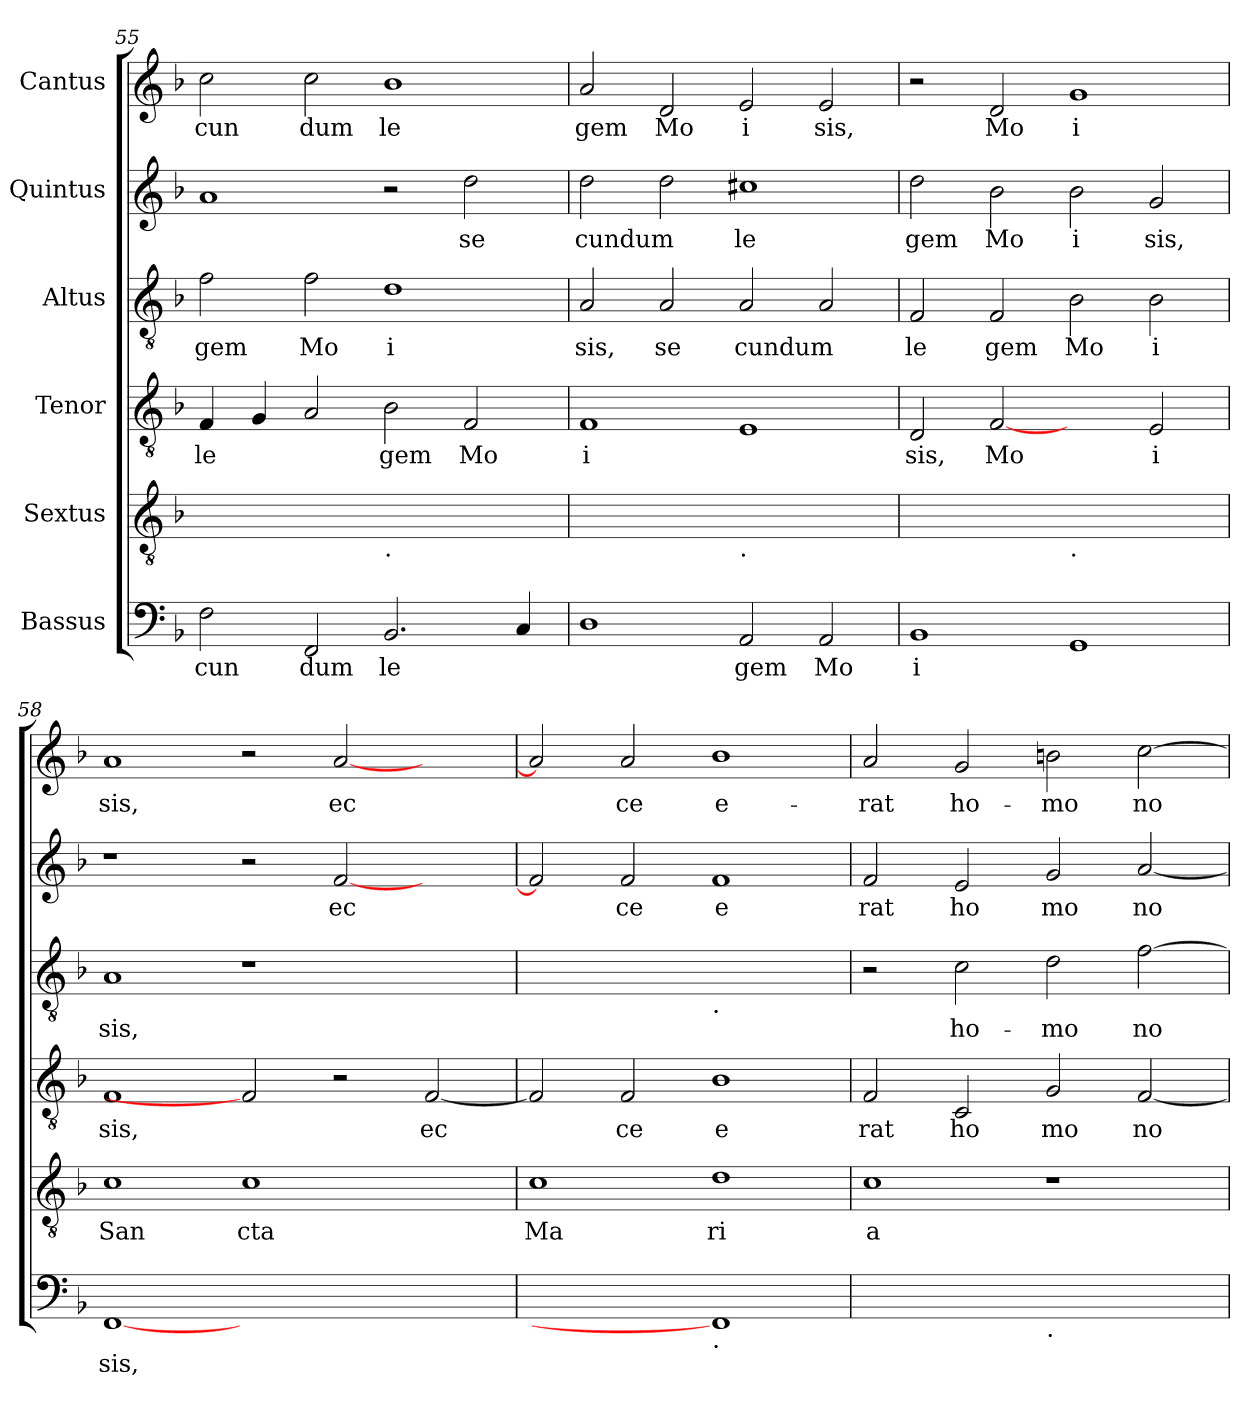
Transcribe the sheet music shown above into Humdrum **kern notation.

**kern	**text	**kern	**text	**kern	**text	**kern	**text	**kern	**text	**kern	**text
*part6	*part6	*part5	*part5	*part4	*part4	*part3	*part3	*part2	*part2	*part1	*part1
*staff6	*staff6	*staff5	*staff5	*staff4	*staff4	*staff3	*staff3	*staff2	*staff2	*staff1	*staff1
*I"Bassus	*	*I"Sextus	*	*I"Tenor	*	*I"Altus	*	*I"Quintus	*	*I"Cantus	*
*clefF4	*	*clefGv2	*	*clefGv2	*	*clefGv2	*	*clefG2	*	*clefG2	*
*k[b-]	*	*k[b-]	*	*k[b-]	*	*k[b-]	*	*k[b-]	*	*k[b-]	*
*F:	*	*F:	*	*F:	*	*F:	*	*F:	*	*F:	*
=55	=55	=55	=55	=55	=55	=55	=55	=55	=55	=55	=55
!	!LO:LY:b	!	!	!	!LO:LY:b	!	!LO:LY:b	!	!	!	!LO:LY:b
2F\	cun	1ryy	.	4F/	le	2f\	gem	1a	.	2cc\	cun
.	.	.	.	4G/	.	.	.	.	.	.	.
!	!LO:LY:b	!	!	!	!	!	!LO:LY:b	!	!	!	!LO:LY:b
2FF/	dum	.	.	2A/	.	2f\	Mo	.	.	2cc\	dum
!	!	!LO:TX:b:t=.	!	!	!	!	!	!	!	!	!
!	!LO:LY:b	!	!	!	!LO:LY:b	!	!LO:LY:b	!	!	!	!LO:LY:b
2.BB-/	le	1ryy	.	2B-\	gem	1d	i	2r	.	1b-	le
!	!	!	!	!	!LO:LY:b	!	!	!	!LO:LY:b	!	!
.	.	.	.	2F/	Mo	.	.	2dd\	se	.	.
4C/	.	.	.	.	.	.	.	.	.	.	.
=56	=56	=56	=56	=56	=56	=56	=56	=56	=56	=56	=56
!	!	!	!	!	!LO:LY:b	!	!LO:LY:b	!	!LO:LY:b	!	!LO:LY:b
1D	.	1ryy	.	1F	i	2A/	sis,	2dd\	cundum	2a/	gem
!	!	!	!	!	!	!	!LO:LY:b	!	!	!	!LO:LY:b
.	.	.	.	.	.	2A/	se	2dd\	.	2d/	Mo
!	!	!LO:TX:b:t=.	!	!	!	!	!	!	!	!	!
!	!LO:LY:b	!	!	!	!	!	!LO:LY:b	!	!LO:LY:b	!	!LO:LY:b
2AA/	gem	1ryy	.	1E	.	2A/	cundum	1cc#X	le	2e/	i
!	!LO:LY:b	!	!	!	!	!	!	!	!	!	!LO:LY:b
2AA/	Mo	.	.	.	.	2A/	.	.	.	2e/	sis,
=57	=57	=57	=57	=57	=57	=57	=57	=57	=57	=57	=57
!	!LO:LY:b	!	!	!	!LO:LY:b	!	!LO:LY:b	!	!LO:LY:b	!	!
1BB-	i	1ryy	.	2D/	sis,	2F/	le	2dd\	gem	2r	.
!	!	!	!	!	!LO:LY:b	!	!LO:LY:b	!	!LO:LY:b	!	!LO:LY:b
.	.	.	.	[2F	Mo	2F/	gem	2b-\	Mo	2d/	Mo
!	!	!LO:TX:b:t=.	!	!	!	!	!	!	!	!	!
!	!	!	!	!	!	!	!LO:LY:b	!	!LO:LY:b	!	!LO:LY:b
1GG	.	1ryy	.	2ryy	.	2B-\	Mo	2b-\	i	1g	i
!	!	!	!	!	!LO:LY:b	!	!LO:LY:b	!	!LO:LY:b	!	!
.	.	.	.	2E/	i	2B-\	i	2g/	sis,	.	.
=58	=58	=58	=58	=58	=58	=58	=58	=58	=58	=58	=58
!	!LO:LY:b	!	!LO:LY:b	!	!LO:LY:b	!	!LO:LY:b	!	!	!	!LO:LY:b
[1FF	sis,	1c	San	1F	sis,	1A	sis,	1r	.	1a	sis,
!	!	!	!LO:LY:b	!	!	!	!	!	!	!	!
1.ryy	.	1c	cta	2F]	.	1r	.	2r	.	2r	.
!	!	!	!	!	!	!	!	!	!LO:LY:b	!	!LO:LY:b
.	.	.	.	2r	.	.	.	[>2f/	ec	[>2a/	ec
!	!	!	!	!	!LO:LY:b	!	!	!	!	!	!
.	.	2ryy	.	[>2F/	ec	2ryy	.	2ryy	.	2ryy	.
!!LO:PB:g=z
=59	=59	=59	=59	=59	=59	=59	=59	=59	=59	=59	=59
!	!	!	!LO:LY:b	!	!	!	!	!	!	!	!
1ryy	.	1c	Ma	2F/]	.	1ryy	.	2f/]	.	2a/]	.
!	!	!	!	!	!LO:LY:b	!	!	!	!LO:LY:b	!	!LO:LY:b
.	.	.	.	2F/	ce	.	.	2f/	ce	2a/	ce
!	!	!	!	!	!	!LO:TX:b:t=.	!	!	!	!	!
!LO:TX:b:t=.	!	!	!	!	!	!	!	!	!	!	!
!	!	!	!LO:LY:b	!	!LO:LY:b	!	!	!	!LO:LY:b	!	!LO:LY:b
1FF]	.	1d	ri	1B-	e	1ryy	.	1f	e	1b-	e-
=60	=60	=60	=60	=60	=60	=60	=60	=60	=60	=60	=60
!	!	!	!LO:LY:b	!	!LO:LY:b	!	!	!	!LO:LY:b	!	!LO:LY:b
1ryy	.	1c	a	2F/	rat	2r	.	2f/	rat	2a/	-rat
!	!	!	!	!	!LO:LY:b	!	!LO:LY:b	!	!LO:LY:b	!	!LO:LY:b
.	.	.	.	2C/	ho	2c\	ho-	2e/	ho	2g/	ho-
!LO:TX:b:t=.	!	!	!	!	!	!	!	!	!	!	!
!	!	!	!	!	!LO:LY:b	!	!LO:LY:b	!	!LO:LY:b	!	!LO:LY:b
1ryy	.	1r	.	2G/	mo	2d\	-mo	2g/	mo	2bn\	-mo
!	!	!	!	!	!LO:LY:b	!	!LO:LY:b	!	!LO:LY:b	!	!LO:LY:b
.	.	.	.	[<2F/	no	[>2f\	no-	[<2a/	no	[>2cc\	no-
=	=	=	=	=	=	=	=	=	=	=	=
*-	*-	*-	*-	*-	*-	*-	*-	*-	*-	*-	*-
